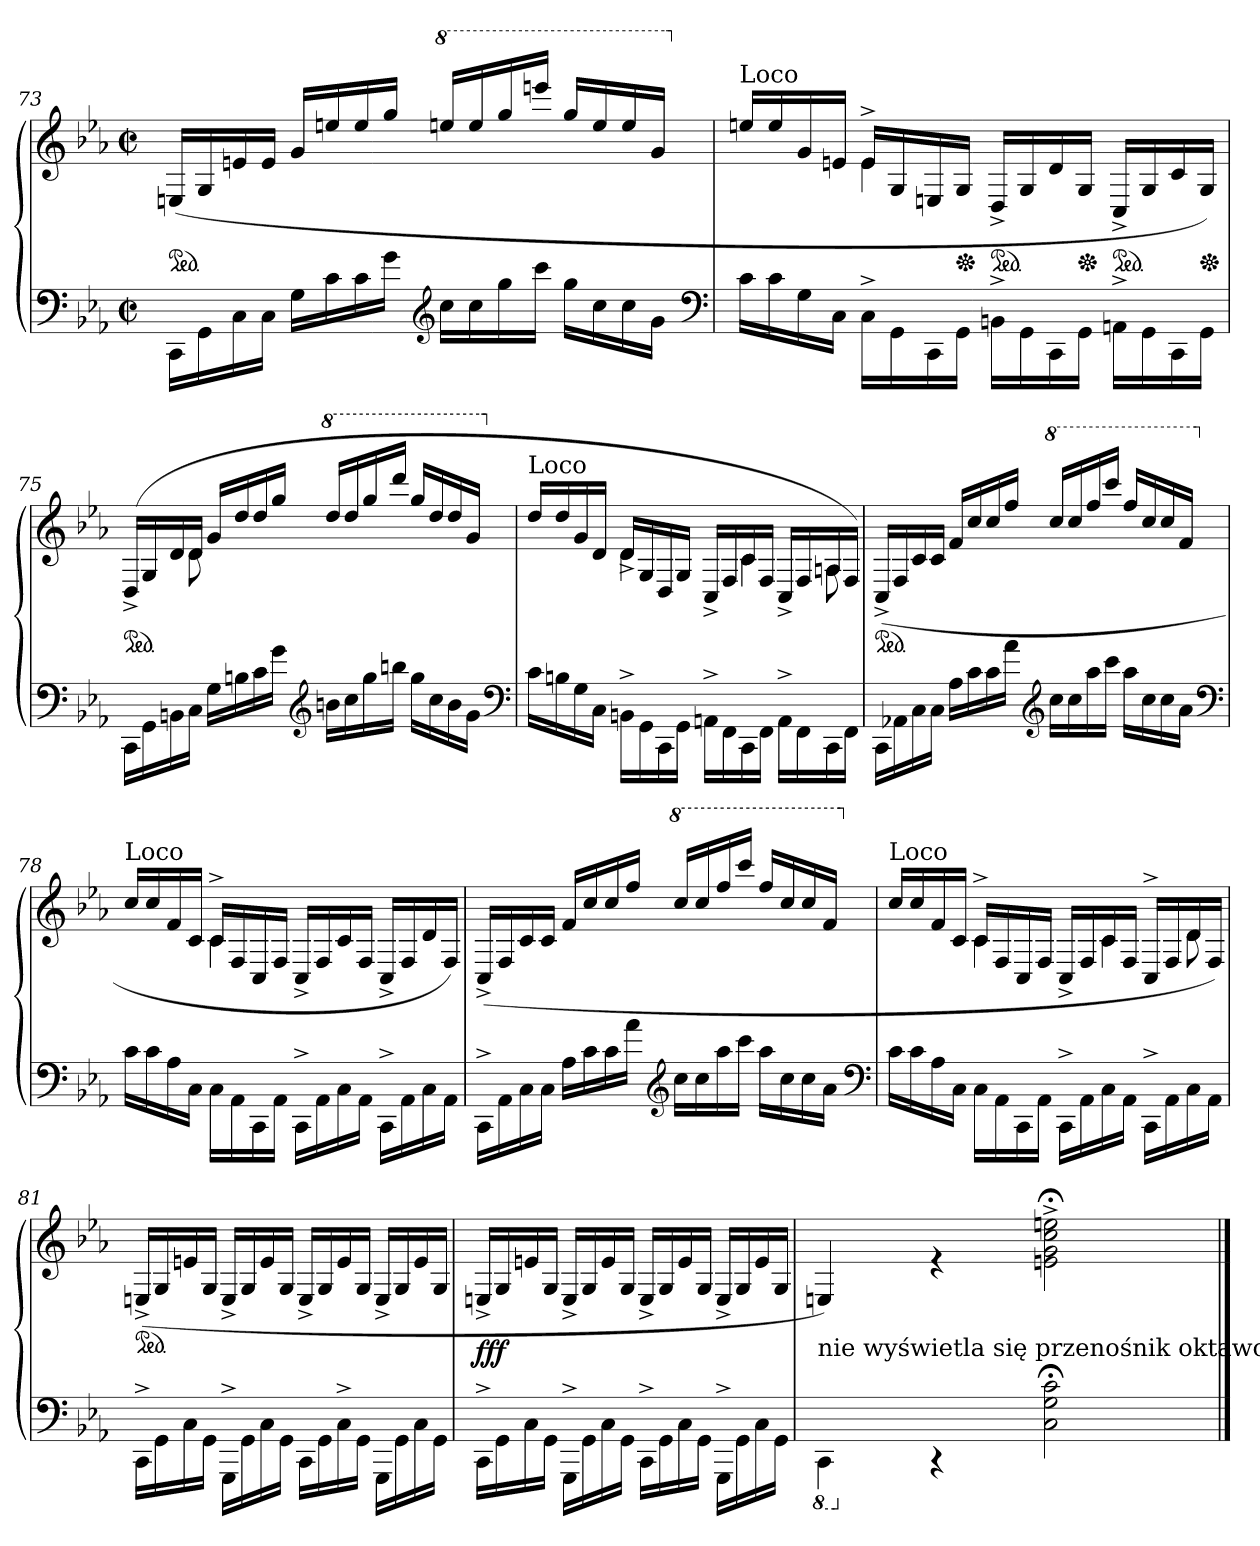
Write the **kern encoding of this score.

**kern	**kern	**dynam
*part1	*part1	*part1
*staff2	*staff1	*staff1/2
*clefF4	*clefG2	*
*k[b-e-a-]	*k[b-e-a-]	*
*M2/2	*M2/2	*
*met(c|)	*met(c|)	*
*	*ped	*
=73	=73	=73
16CC\LL	(>16En/LL	.
16GG\	16G/	.
16C	16en	.
16CJJ	16eJJ	.
16G\LL	16g/LL	.
16c	16een	.
16c	16ee	.
16g\JJ	16gg/JJ	.
*clefG2	*	*
*	*8va	*
16cc\LL	16eeen/LL	.
16cc	16eee	.
16gg	16ggg	.
16cccJJ	16eeeenJJ	.
16gg\LL	16ggg/LL	.
16cc	16eee	.
16cc	16eee	.
16gJJ	16ggJJ	.
*clefF4	*	*
=74	=74	=74
*	*X8va	*
*	*^	*
!	!LO:TX:a:t=Loco	!	!
16c\LL	16een/LL	4ryy	.
16c	16ee	.	.
16G	16g	.	.
16CJJ	16enJJ	.	.
16C^<\LL	16e^</LL	4e	.
16GG\	16G/	.	.
16CC\	16En/	.	.
*	*Xped	*	*
16GG\JJ	16G/JJ	.	.
*	*ped	*	*
16BBn^<\LL	16D^>/LL	4ryy	.
16GG\	16G/	.	.
16CC\	16d/	.	.
*	*Xped	*	*
16GG\JJ	16G/JJ	.	.
*	*ped	*	*
16AAn^<\LL	16C^>/LL	4ryy	.
16GG\	16G/	.	.
16CC\	16c/	.	.
*	*Xped	*	*
16GG\JJ	16G/JJ)	.	.
=75	=75	=75	=75
*	*ped	*	*
16CC\LL	(>16D^</LL	8.ryy	.
16GG\	16G/	.	.
16BBn	16d	.	.
16CJJ	16dJJ	8d\	.
16G\LL	16g/LL	.	.
16Bn	16dd	8.ryy	.
16c	16dd	.	.
16g\JJ	16ggJJ	.	.
*clefG2	*	*	*
*	*8va	*	*
16bn\LL	16ddd/LL	2ryy	.
16cc	16ddd	.	.
16gg	16ggg	.	.
16bbnJJ	16ddddJJ	.	.
16gg\LL	16ggg/LL	.	.
16cc	16ddd	.	.
16b	16ddd	.	.
16gJJ	16ggJJ	.	.
*clefF4	*	*	*
=76	=76	=76	=76
*	*X8va	*	*
!	!LO:TX:a:t=Loco	!	!
16c\LL	16dd/LL	4ryy	.
16Bn	16dd	.	.
16G	16g	.	.
16CJJ	16dJJ	.	.
16BBn^<\LL	4d\	16d^</LL	.
16GG\	.	16G/	.
16CC\	.	16D/	.
16GG\JJ	.	16G/JJ	.
16AAn^<\LL	8ryy	16C^>/LL	.
16FF\	.	16F/	.
16CC\	4c\	16c/	.
16FF\JJ	.	16F/JJ	.
16AA^<\LL	.	16C^>/LL	.
16FF\	.	16F/	.
16CC\	8A-\	16An/	.
16FF\JJ	.	16F/JJ)	.
*	*v	*v	*
=77	=77	=77
*	*ped	*
16CC\LL	(>16C^</LL	.
16AA-X\	16F/	.
16C\	16c/	.
16C\JJ	16c/JJ	.
16A-\LL	16f/LL	.
16c	16cc	.
16c	16cc	.
16a-\JJ	16ff/JJ	.
*clefG2	*	*
*	*8va	*
16cc\LL	16ccc/LL	.
16cc	16ccc	.
16aa-	16fff	.
16cccJJ	16ccccJJ	.
16aa-\LL	16fff/LL	.
16cc	16ccc	.
16cc	16ccc	.
16a-JJ	16ffJJ	.
*clefF4	*	*
=78	=78	=78
*	*X8va	*
*	*^	*
!	!LO:TX:a:t=Loco	!	!
16c\LL	16cc/LL	4ryy	.
16c	16cc	.	.
16A-	16f	.	.
16CJJ	16cJJ	.	.
16C\LL	16c^>/LL	4c\	.
16AA-\	16F/	.	.
16CC\	16C/	.	.
16AA-\JJ	16F/JJ	.	.
16CC^<\LL	16C^>/LL	8ryy	.
16AA-\	16F/	.	.
16C\	16c/	4ryy	.
16AA-\JJ	16F/JJ	.	.
16CC^<\LL	16C^>/LL	.	.
16AA-\	16F/	.	.
16C\	16d/	8ryy	.
16AA-\JJ	16F/JJ)	.	.
*	*v	*v	*
=79	=79	=79
16CC^<\LL	(>16C^>/LL	.
16AA-\	16F/	.
16C\	16c/	.
16C\JJ	16c/JJ	.
16A-\LL	16f/LL	.
16c	16cc	.
16c	16cc	.
16a-\JJ	16ff/JJ	.
*clefG2	*	*
*	*8va	*
16cc\LL	16ccc/LL	.
16cc	16ccc	.
16aa-	16fff	.
16cccJJ	16ccccJJ	.
16aa-\LL	16fff/LL	.
16cc	16ccc	.
16cc	16ccc	.
16a-JJ	16ffJJ	.
*clefF4	*	*
=80	=80	=80
*	*X8va	*
*	*^	*
!	!LO:TX:a:t=Loco	!	!
16c\LL	16cc/LL	4ryy	.
16c	16cc	.	.
16A-	16f	.	.
16CJJ	16cJJ	.	.
16C\LL	16c^>/LL	4c	.
16AA-\	16F/	.	.
16CC\	16C/	.	.
16AA-\JJ	16F/JJ	.	.
16CC^<\LL	16C^>/LL	8ryy	.
16AA-\	16F/	.	.
16C\	16c/	4c\	.
16AA-\JJ	16F/JJ	.	.
16CC^<\LL	16C^>/LL	.	.
16AA-\	16F/	.	.
16C\	16d/	8d\	.
16AA-\JJ	16F/JJ)	.	.
*	*v	*v	*
=81	=81	=81
*	*ped	*
16CC^<\LL	(>16En^>/LL	.
16GG\	16G/	.
16C	16en	.
16GG\JJ	16G/JJ	.
16GGG^<\LL	16E^>/LL	.
16GG\	16G/	.
16C	16e	.
16GG\JJ	16G/JJ	.
16CC\LL	16E^>/LL	.
16GG\	16G/	.
16C^<	16e	.
16GG\JJ	16G/JJ	.
16GGG\LL	16E^>/LL	.
16GG\	16G/	.
16C	16e	.
16GGJJ	16G/JJ	.
=82	=82	=82
16CC^<\LL	16En^>/LL	fff
16GG\	16G/	.
16C	16en	.
16GG\JJ	16G/JJ	.
16GGG^<\LL	16E^>/LL	.
16GG\	16G/	.
16C	16e	.
16GG\JJ	16G/JJ	.
16CC^<\LL	16E^>/LL	.
16GG\	16G/	.
16C	16e	.
16GG\JJ	16G/JJ	.
16GGG^<\LL	16E^>/LL	.
16GG\	16G/	.
16C	16e	.
16GG\JJ	16G/JJ	.
=83	=83	=83
*8ba	*	*
!LO:TX:a:t=nie wyświetla się przenośnik oktawowy	!	!
4CCC\	4En/)	.
*X8ba	*	*
4rCC	4re	.
2C;< 2G;< 2c;<	2en;<^<\ 2g;<^<\ 2cc;<^<\ 2een;<^<\	.
==	==	==
*-	*-	*-
